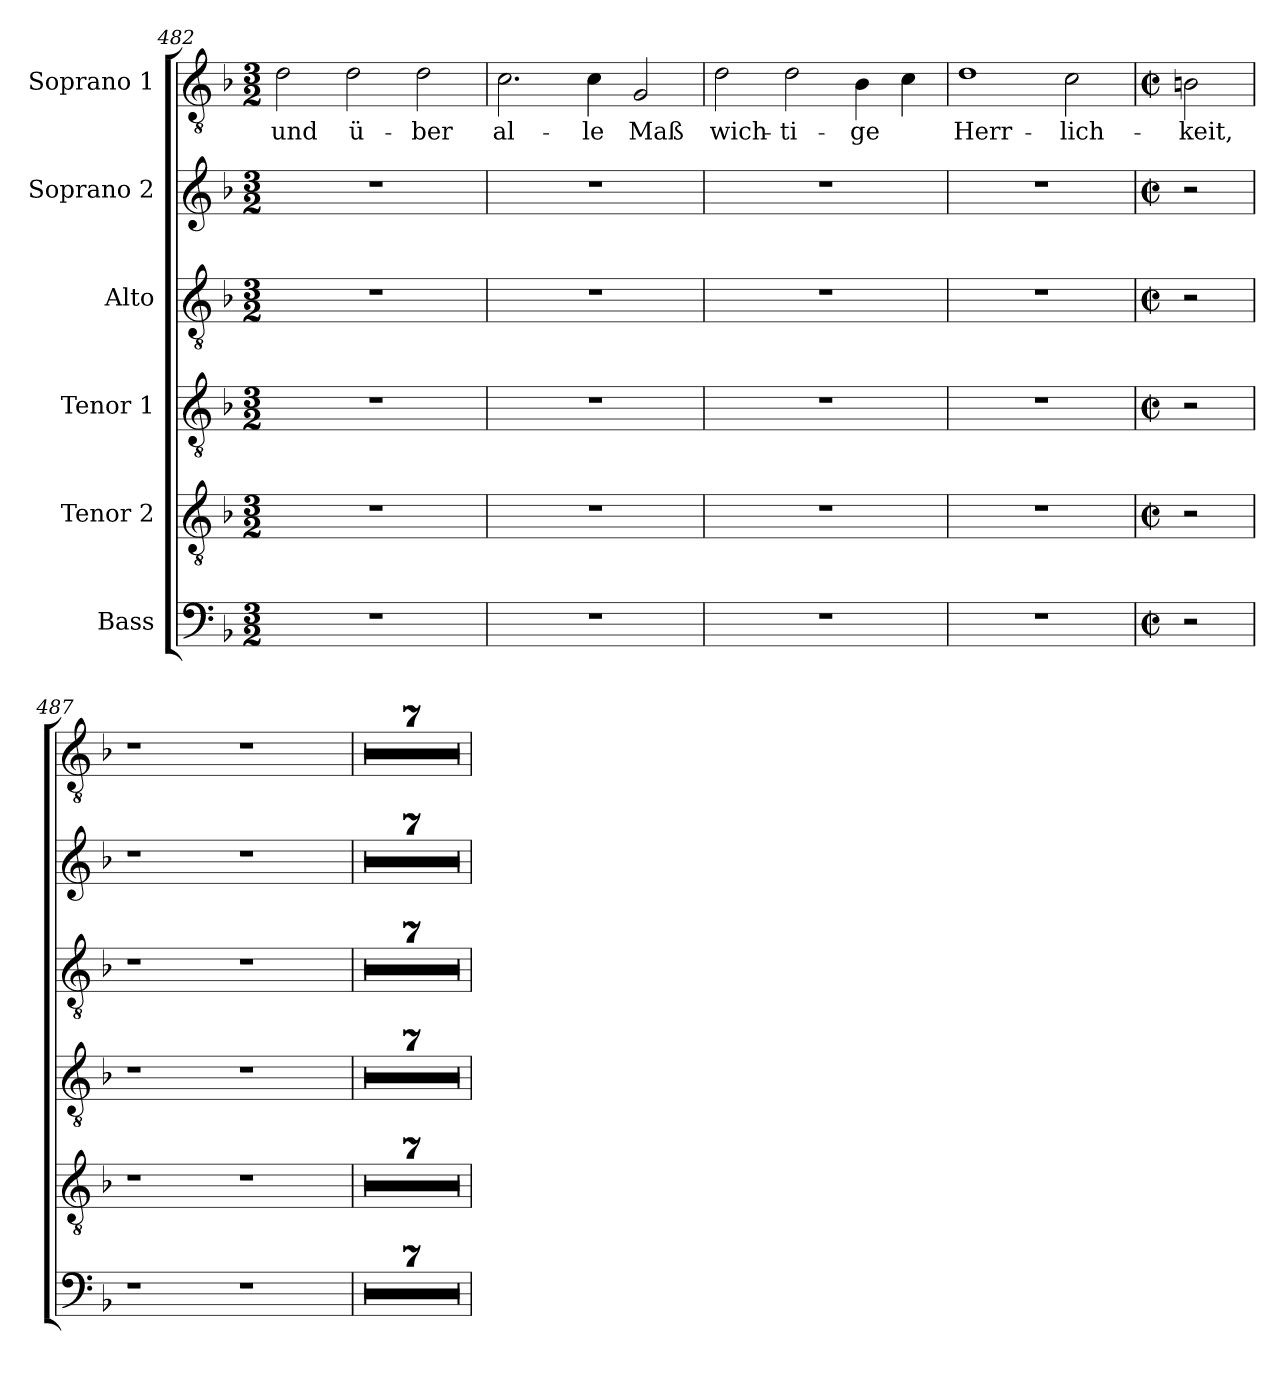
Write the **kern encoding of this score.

**kern	**kern	**kern	**kern	**kern	**kern	**text
*part6	*part5	*part4	*part3	*part2	*part1	*part1
*staff6	*staff5	*staff4	*staff3	*staff2	*staff1	*staff1
*I"Bass	*I"Tenor 2	*I"Tenor 1	*I"Alto	*I"Soprano 2	*I"Soprano 1	*
*clefF4	*clefGv2	*clefGv2	*clefGv2	*clefG2	*clefGv2	*
*k[b-]	*k[b-]	*k[b-]	*k[b-]	*k[b-]	*k[b-]	*
*F:	*F:	*F:	*F:	*F:	*F:	*
*M3/2	*M3/2	*M3/2	*M3/2	*M3/2	*M3/2	*
=482	=482	=482	=482	=482	=482	=482
!	!	!	!	!	!	!LO:LY:b:cj
1.r	1.r	1.r	1.r	1.r	2d\	und
!	!	!	!	!	!	!LO:LY:b:cj
.	.	.	.	.	2d\	ü-
!	!	!	!	!	!	!LO:LY:b:cj
.	.	.	.	.	2d\	-ber
=483	=483	=483	=483	=483	=483	=483
!	!	!	!	!	!	!LO:LY:b:cj
1.r	1.r	1.r	1.r	1.r	2.c\	al-
!	!	!	!	!	!	!LO:LY:b:cj
.	.	.	.	.	4c\	-le
!	!	!	!	!	!	!LO:LY:b:cj
.	.	.	.	.	2G/	Maß
=484	=484	=484	=484	=484	=484	=484
!	!	!	!	!	!	!LO:LY:b:cj
1.r	1.r	1.r	1.r	1.r	2d\	wich-
!	!	!	!	!	!	!LO:LY:b:cj
.	.	.	.	.	2d\	-ti-
!	!	!	!	!	!	!LO:LY:b:cj
.	.	.	.	.	4B-\	-ge
!	!	!	!	!	!	!LO:LY:b:cj
.	.	.	.	.	4c\	.
=485	=485	=485	=485	=485	=485	=485
!	!	!	!	!	!	!LO:LY:b:cj
1.r	1.r	1.r	1.r	1.r	1d	Herr-
!	!	!	!	!	!	!LO:LY:b:cj
.	.	.	.	.	2c\	-lich-
=486	=486	=486	=486	=486	=486	=486
*M2/2	*M2/2	*M2/2	*M2/2	*M2/2	*M2/2	*
*met(c|)	*met(c|)	*met(c|)	*met(c|)	*met(c|)	*met(c|)	*
!	!	!	!	!	!	!LO:LY:b:cj
2r	2r	2r	2r	2r	2Bn\	-keit,
!!LO:PB:g=z
=487	=487	=487	=487	=487	=487	=487
1r	1r	1r	1r	1r	1r	.
1r	1r	1r	1r	1r	1r	.
=488	=488	=488	=488	=488	=488	=488
1r	1r	1r	1r	1r	1r	.
=489	=489	=489	=489	=489	=489	=489
1r	1r	1r	1r	1r	1r	.
=490	=490	=490	=490	=490	=490	=490
1r	1r	1r	1r	1r	1r	.
=491	=491	=491	=491	=491	=491	=491
1r	1r	1r	1r	1r	1r	.
=492	=492	=492	=492	=492	=492	=492
1r	1r	1r	1r	1r	1r	.
=493	=493	=493	=493	=493	=493	=493
1r	1r	1r	1r	1r	1r	.
=494	=494	=494	=494	=494	=494	=494
1r	1r	1r	1r	1r	1r	.
=	=	=	=	=	=	=
*-	*-	*-	*-	*-	*-	*-
